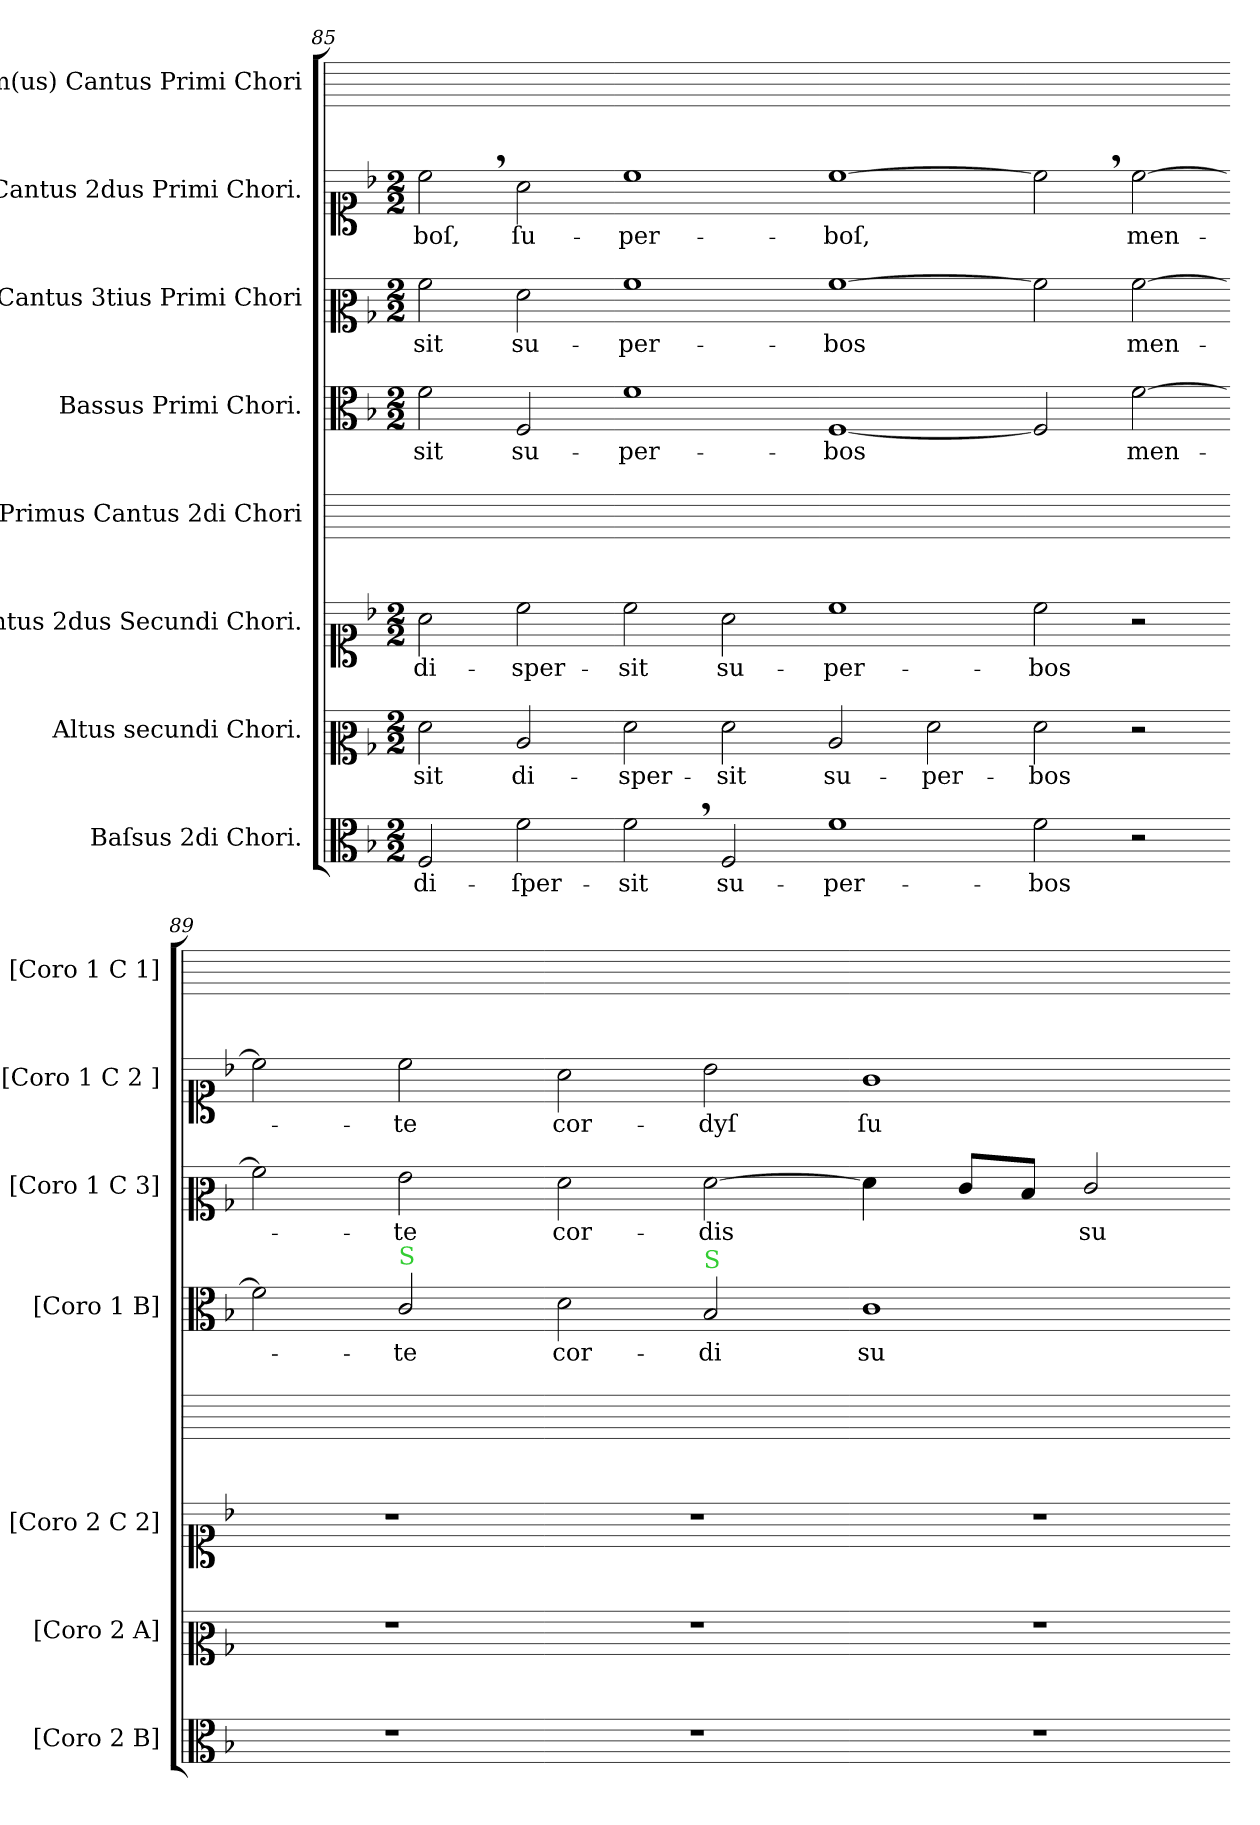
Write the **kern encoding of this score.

**kern	**text	**kern	**text	**kern	**text	**kern	**kern	**text	**kern	**text	**kern	**text	**kern
*part8	*part8	*part7	*part7	*part6	*part6	*part5	*part4	*part4	*part3	*part3	*part2	*part2	*part1
*staff8	*staff8	*staff7	*staff7	*staff6	*staff6	*staff5	*staff4	*staff4	*staff3	*staff3	*staff2	*staff2	*staff1
*I"Baſsus 2di Chori.	*	*I"Altus secundi Chori.	*	*I"Cantus 2dus Secundi Chori.	*	*I"Primus Cantus 2di Chori	*I"Bassus Primi Chori.	*	*I"Cantus 3tius Primi Chori	*	*I"Cantus 2dus Primi Chori.	*	*I"Im(us) Cantus Primi Chori
*I'[Coro 2 B]	*	*I'[Coro 2 A]	*	*I'[Coro 2 C 2]	*	*	*I'[Coro 1 B]	*	*I'[Coro 1 C 3]	*	*I'[Coro 1 C 2 ]	*	*I'[Coro 1 C 1]
*clefC3	*	*clefC2	*	*clefC1	*	*	*clefC3	*	*clefC2	*	*clefC1	*	*
*k[b-]	*	*k[b-]	*	*k[b-]	*	*	*k[b-]	*	*k[b-]	*	*k[b-]	*	*
*F:	*	*F:	*	*F:	*	*	*F:	*	*F:	*	*F:	*	*
*M2/2	*	*M2/2	*	*M2/2	*	*	*M2/2	*	*M2/2	*	*M2/2	*	*
=85	=85	=85	=85	=85	=85	=85	=85	=85	=85	=85	=85	=85	=85
2F/	di-	2f\	-sit	2a\	di-	1ryy	2f\	-sit	2a\	-sit	2cc,>\	-boſ,	1ryy
2f\	-ſper-	2c/	di-	2cc\	-sper-	.	2F/	su-	2f\	su-	2a\	ſu-	.
=86-	=86-	=86-	=86-	=86-	=86-	=86-	=86-	=86-	=86-	=86-	=86-	=86-	=86-
2f,>\	-sit	2f\	-sper-	2cc\	-sit	1ryy	1f	-per-	1a	-per-	1cc	-per-	1ryy
2F/	su-	2f\	-sit	2a\	su-	.	.	.	.	.	.	.	.
=87-	=87-	=87-	=87-	=87-	=87-	=87-	=87-	=87-	=87-	=87-	=87-	=87-	=87-
1f	-per-	2c/	su-	1cc	-per-	1ryy	[1F	-bos	[1a	-bos	[1cc	-boſ,	1ryy
.	.	2f\	-per-	.	.	.	.	.	.	.	.	.	.
=88-	=88-	=88-	=88-	=88-	=88-	=88-	=88-	=88-	=88-	=88-	=88-	=88-	=88-
2f\	-bos	2f\	-bos	2cc\	-bos	2ryy	2F]	.	2a]	.	2cc,>]	.	2ryy
2r	.	2r	.	2r	.	2ryy	[2f\	men-	[2a\	men-	[2cc\	men-	2ryy
=89-	=89-	=89-	=89-	=89-	=89-	=89-	=89-	=89-	=89-	=89-	=89-	=89-	=89-
1r	.	1r	.	1r	.	2ryy	2f\]	.	2a\]	.	2cc\]	.	2ryy
!	!	!	!	!	!	!	!LO:TX:a:color=limegreen:t=S	!	!	!	!	!	!
.	.	.	.	.	.	2ryy	2c/	-te	2g\	-te	2cc\	-te	2ryy
=90-	=90-	=90-	=90-	=90-	=90-	=90-	=90-	=90-	=90-	=90-	=90-	=90-	=90-
1r	.	1r	.	1r	.	1ryy	2d\	cor-	2f\	cor-	2a\	cor-	1ryy
!	!	!	!	!	!	!	!LO:TX:a:color=limegreen:t=S	!	!	!	!	!	!
.	.	.	.	.	.	.	2B-/	-di	[2f\	-dis	2b-\	-dyſ	.
=91-	=91-	=91-	=91-	=91-	=91-	=91-	=91-	=91-	=91-	=91-	=91-	=91-	=91-
1r	.	1r	.	1r	.	1ryy	1c	su-	4f\]	.	1g	ſu-	1ryy
.	.	.	.	.	.	.	.	.	8e/L	.	.	.	.
.	.	.	.	.	.	.	.	.	8d/J	.	.	.	.
.	.	.	.	.	.	.	.	.	2e/	su-	.	.	.
=-	=-	=-	=-	=-	=-	=-	=-	=-	=-	=-	=-	=-	=-
*-	*-	*-	*-	*-	*-	*-	*-	*-	*-	*-	*-	*-	*-
